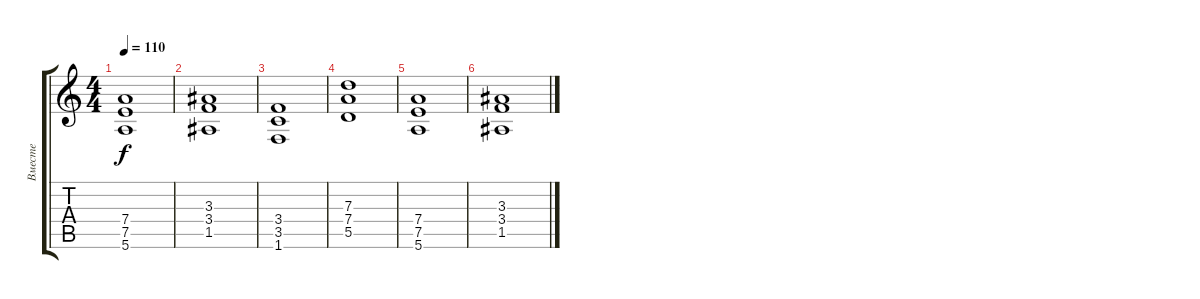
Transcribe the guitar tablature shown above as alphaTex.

\track ("Вместе" "Вместе") {instrument distortionguitar}
\staff {score tabs}
\tuning (E4 B3 G3 D3 A2 E2) {hide}
\ts (4 4)
\tempo 110
\clef g2
\ks c
(7.4 7.5 5.6).1{dy f} |
(3.3 3.4 1.5).1 |
(3.4 3.5 1.6).1 |
(7.3 7.4 5.5).1 |
(7.4 7.5 5.6).1 |
(3.3 3.4 1.5).1
